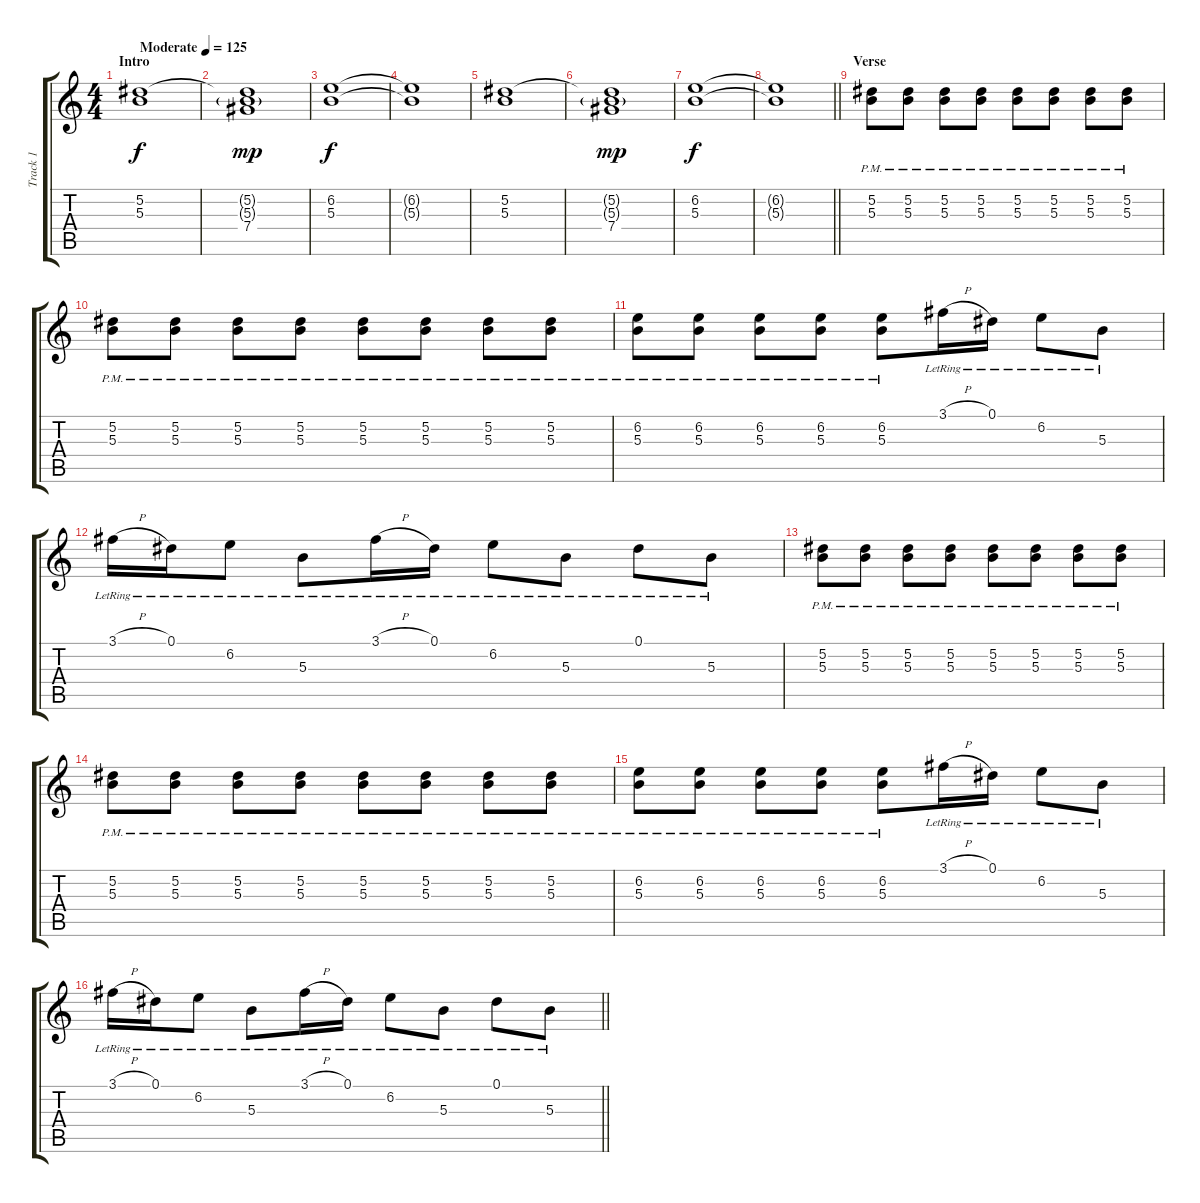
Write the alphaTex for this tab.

\track ("Track 1" "Track 1") {instrument electricguitarjazz}
\staff {score tabs}
\tuning (Eb4 Bb3 Gb3 Db3 Ab2 Db2) {hide}
\ts (4 4)
\section ("" "Intro")
\tempo (125 "Moderate")
\clef g2
\ks c
(5.2 5.3).1{dy f instrument electricguitarjazz} |
(5.2{t} 5.3{g} 7.4).1{dy mp} |
(6.2 5.3).1{dy f} |
(6.2{t} 5.3{t}).1 |
(5.2 5.3).1 |
(5.2{t} 5.3{g} 7.4).1{dy mp} |
(6.2 5.3).1{dy f} |
\barLineRight lightlight
(6.2{t} 5.3{t}).1 |
\section ("" "Verse")
(5.2{pm} 5.3{pm}).8 (5.2{pm} 5.3{pm}).8 (5.2{pm} 5.3{pm}).8 (5.2{pm} 5.3{pm}).8 (5.2{pm} 5.3{pm}).8 (5.2{pm} 5.3{pm}).8 (5.2{pm} 5.3{pm}).8 (5.2{pm} 5.3{pm}).8 |
(5.2{pm} 5.3{pm}).8 (5.2{pm} 5.3{pm}).8 (5.2{pm} 5.3{pm}).8 (5.2{pm} 5.3{pm}).8 (5.2{pm} 5.3{pm}).8 (5.2{pm} 5.3{pm}).8 (5.2{pm} 5.3{pm}).8 (5.2{pm} 5.3{pm}).8 |
(6.2{pm} 5.3{pm}).8 (6.2{pm} 5.3{pm}).8 (6.2{pm} 5.3{pm}).8 (6.2{pm} 5.3{pm}).8 (6.2{pm} 5.3{pm}).8 3.1{h lr}.16 0.1{lr}.16 6.2{lr}.8 5.3{lr}.8 |
3.1{h lr}.16 0.1{lr}.16 6.2{lr}.8 5.3{lr}.8 3.1{h lr}.16 0.1{lr}.16 6.2{lr}.8 5.3{lr}.8 0.1{lr}.8 5.3{lr}.8 |
(5.2{pm} 5.3{pm}).8 (5.2{pm} 5.3{pm}).8 (5.2{pm} 5.3{pm}).8 (5.2{pm} 5.3{pm}).8 (5.2{pm} 5.3{pm}).8 (5.2{pm} 5.3{pm}).8 (5.2{pm} 5.3{pm}).8 (5.2{pm} 5.3{pm}).8 |
(5.2{pm} 5.3{pm}).8 (5.2{pm} 5.3{pm}).8 (5.2{pm} 5.3{pm}).8 (5.2{pm} 5.3{pm}).8 (5.2{pm} 5.3{pm}).8 (5.2{pm} 5.3{pm}).8 (5.2{pm} 5.3{pm}).8 (5.2{pm} 5.3{pm}).8 |
(6.2{pm} 5.3{pm}).8 (6.2{pm} 5.3{pm}).8 (6.2{pm} 5.3{pm}).8 (6.2{pm} 5.3{pm}).8 (6.2{pm} 5.3{pm}).8 3.1{h lr}.16 0.1{lr}.16 6.2{lr}.8 5.3{lr}.8 |
\barLineRight lightlight
3.1{h lr}.16 0.1{lr}.16 6.2{lr}.8 5.3{lr}.8 3.1{h lr}.16 0.1{lr}.16 6.2{lr}.8 5.3{lr}.8 0.1{lr}.8 5.3{lr}.8
